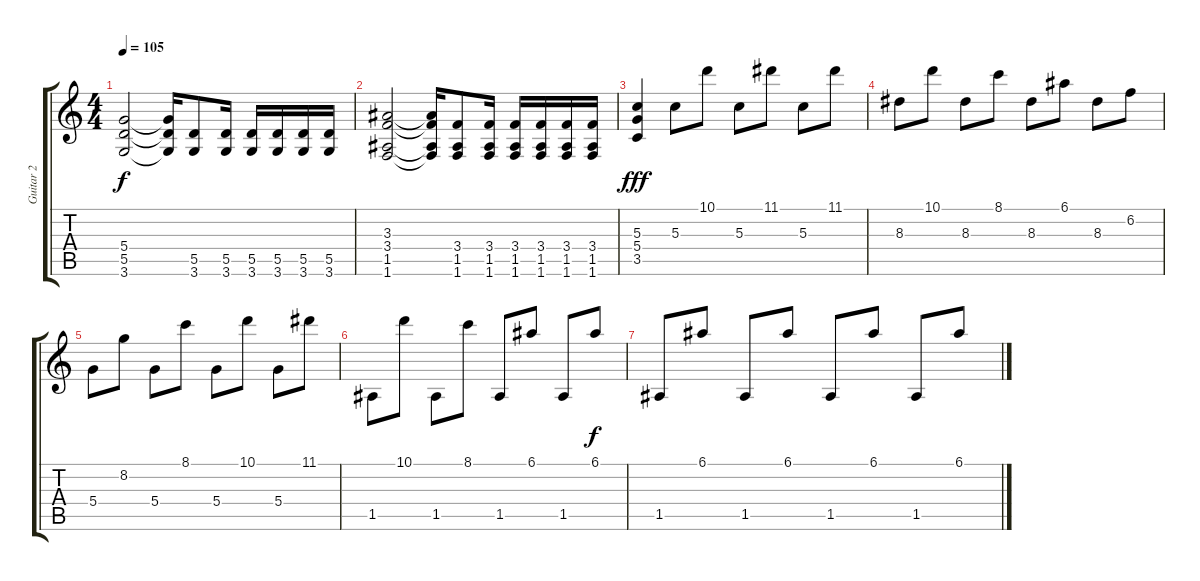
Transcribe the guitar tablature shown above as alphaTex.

\track ("Guitar 2" "Guitar 2") {instrument distortionguitar}
\staff {score tabs}
\tuning (E4 B3 G3 D3 A2 E2) {hide}
\ts (4 4)
\tempo 105
\clef g2
\ks c
(5.4 5.5 3.6).2{dy f} (5.4{t} 5.5{t} 3.6{t}).16 (5.5 3.6).8 (5.5 3.6).16 (5.5 3.6).16 (5.5 3.6).16 (5.5 3.6).16 (5.5 3.6).16 |
(3.3 3.4 1.5 1.6).2 (3.3{t} 3.4{t} 1.5{t} 1.6{t}).16 (3.4 1.5 1.6).8 (3.4 1.5 1.6).16 (3.4 1.5 1.6).16 (3.4 1.5 1.6).16 (3.4 1.5 1.6).16 (3.4 1.5 1.6).16 |
(5.3 5.4 3.5).4{dy fff volume 16 balance 12 instrument distortionguitar} 5.3.8{volume 15 balance 8 instrument electricguitarjazz} 10.1.8 5.3.8 11.1.8 5.3.8 11.1.8 |
8.3.8{instrument electricguitarjazz} 10.1.8 8.3.8 8.1.8 8.3.8 6.1.8 8.3.8 6.2.8 |
5.4.8 8.2.8 5.4.8 8.1.8 5.4.8 10.1.8 5.4.8 11.1.8 |
1.5.8 10.1.8 1.5.8 8.1.8 1.5.8 6.1.8 1.5.8 6.1.8{dy f} |
1.5.8{volume 13 instrument electricguitarjazz} 6.1.8 1.5.8{volume 9 instrument electricguitarjazz} 6.1.8 1.5.8{volume 4 instrument electricguitarjazz} 6.1.8 1.5.8{volume 1 instrument electricguitarjazz} 6.1.8
